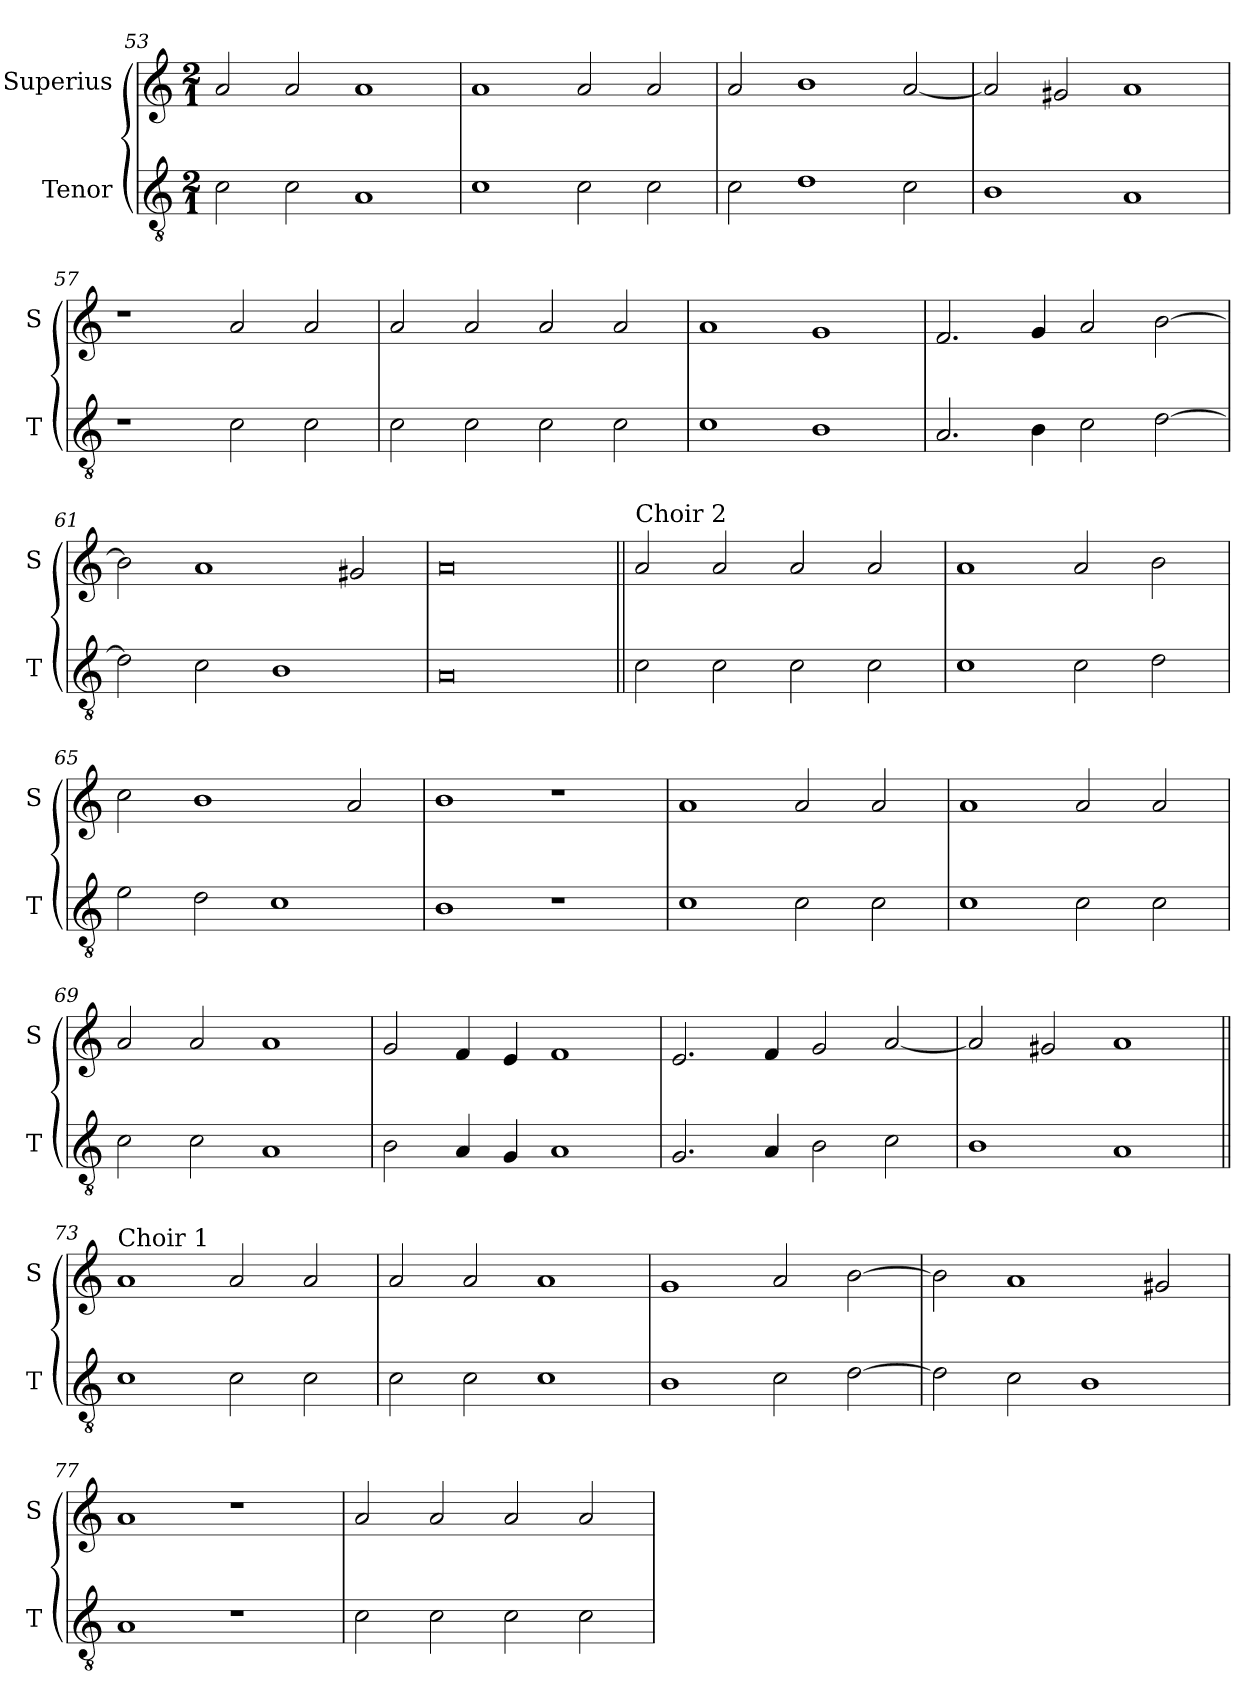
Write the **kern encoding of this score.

**kern	**kern
*part2	*part1
*staff2	*staff1
*I"Tenor	*I"Superius
*I'T	*I'S
*clefGv2	*clefG2
*k[]	*k[]
*M2/1	*M2/1
=53	=53
2c\	2a/
2c\	2a/
1A	1a
=54	=54
1c	1a
2c\	2a/
2c\	2a/
=55	=55
2c\	2a/
1d	1b
2c\	[2a/
=56	=56
1B	2a/]
.	2g#X/
1A	1a
=57	=57
1r	1r
2c\	2a/
2c\	2a/
=58	=58
2c\	2a/
2c\	2a/
2c\	2a/
2c\	2a/
=59	=59
1c	1a
1B	1g
=60	=60
2.A/	2.f/
4B\	4g/
2c\	2a/
[2d\	[2b\
=61	=61
2d\]	2b\]
2c\	1a
1B	.
.	2g#X/
=62	=62
0A	0a
=63||	=63||
!	!LO:TX:a:t=Choir 2
2c\	2a/
2c\	2a/
2c\	2a/
2c\	2a/
=64	=64
1c	1a
2c\	2a/
2d\	2b\
=65	=65
2e\	2cc\
2d\	1b
1c	.
.	2a/
=66	=66
1B	1b
1r	1r
=67	=67
1c	1a
2c\	2a/
2c\	2a/
=68	=68
1c	1a
2c\	2a/
2c\	2a/
=69	=69
2c\	2a/
2c\	2a/
1A	1a
=70	=70
2B\	2g/
4A/	4f/
4G/	4e/
1A	1f
=71	=71
2.G/	2.e/
4A/	4f/
2B\	2g/
2c\	[2a/
=72	=72
1B	2a/]
.	2g#X/
1A	1a
=73||	=73||
!	!LO:TX:a:t=Choir 1
1c	1a
2c\	2a/
2c\	2a/
=74	=74
2c\	2a/
2c\	2a/
1c	1a
=75	=75
1B	1g
2c\	2a/
[2d\	[2b\
=76	=76
2d\]	2b\]
2c\	1a
1B	.
.	2g#X/
=77	=77
1A	1a
1r	1r
=78	=78
2c\	2a/
2c\	2a/
2c\	2a/
2c\	2a/
=	=
*-	*-
